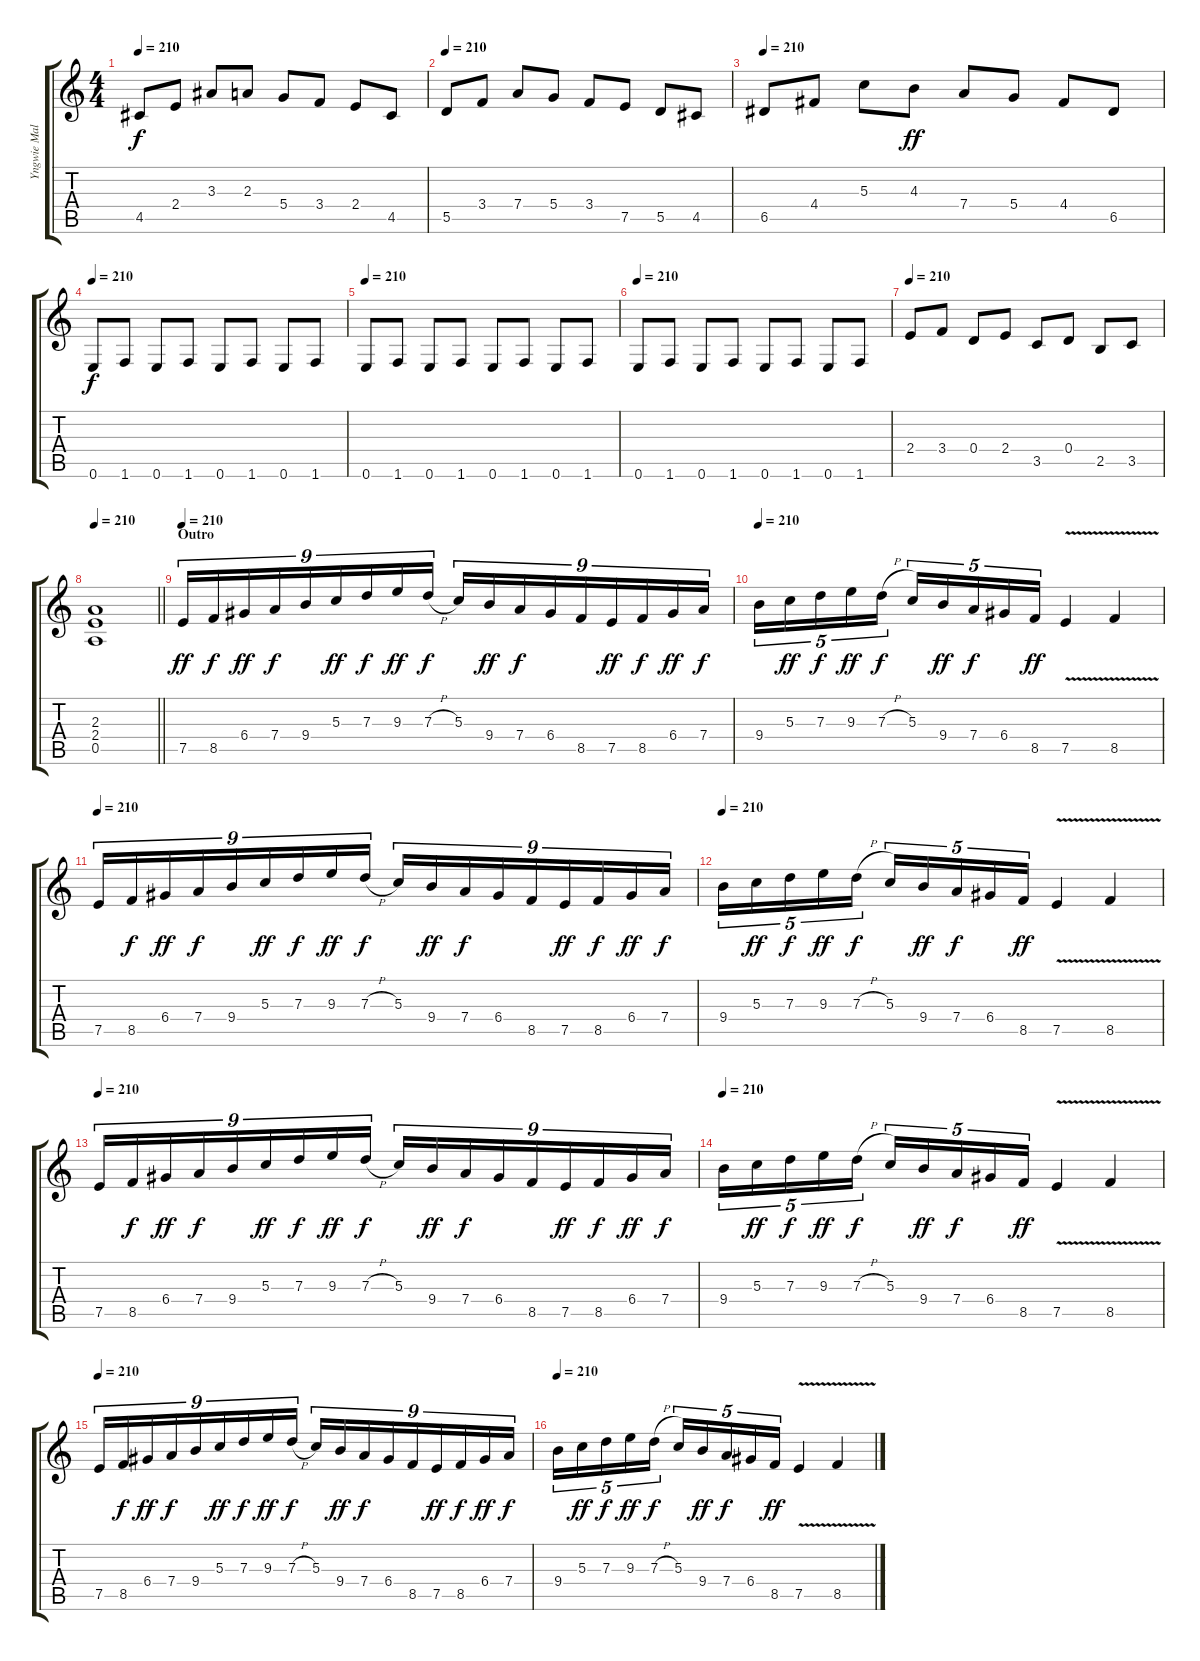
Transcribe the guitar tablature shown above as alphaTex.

\track ("Yngwie Malmsteen" "Yngwie Mal") {instrument overdrivenguitar}
\staff {score tabs}
\tuning (E4 B3 G3 D3 A2 E2) {hide}
\ts (4 4)
\tempo 210
\clef g2
\ks c
4.5.8{dy f} 2.4.8 3.3.8 2.3.8 5.4.8 3.4.8 2.4.8 4.5.8 |
\tempo 210
5.5.8 3.4.8 7.4.8 5.4.8 3.4.8 7.5.8 5.5.8 4.5.8 |
\tempo 210
6.5.8 4.4.8 5.3.8 4.3.8{dy ff} 7.4.8 5.4.8 4.4.8 6.5.8 |
\tempo 210
0.6.8{dy f} 1.6.8 0.6.8 1.6.8 0.6.8 1.6.8 0.6.8 1.6.8 |
\tempo 210
0.6.8 1.6.8 0.6.8 1.6.8 0.6.8 1.6.8 0.6.8 1.6.8 |
\tempo 210
0.6.8 1.6.8 0.6.8 1.6.8 0.6.8 1.6.8 0.6.8 1.6.8 |
\tempo 210
2.4.8 3.4.8 0.4.8 2.4.8 3.5.8 0.4.8 2.5.8 3.5.8 |
\tempo 210
\barLineRight lightlight
(2.3 2.4 0.5).1 |
\section ("" "Outro")
\tempo 210
7.5.16{tu (9 8) dy ff} 8.5.16{tu (9 8) dy f} 6.4.16{tu (9 8) dy ff} 7.4.16{tu (9 8) dy f} 9.4.16{tu (9 8)} 5.3.16{tu (9 8) dy ff} 7.3.16{tu (9 8) dy f} 9.3.16{tu (9 8) dy ff} 7.3{h}.16{tu (9 8) dy f} 5.3.16{tu (9 8)} 9.4.16{tu (9 8) dy ff} 7.4.16{tu (9 8) dy f} 6.4.16{tu (9 8)} 8.5.16{tu (9 8)} 7.5.16{tu (9 8) dy ff} 8.5.16{tu (9 8) dy f} 6.4.16{tu (9 8) dy ff} 7.4.16{tu (9 8) dy f} |
\tempo 210
9.4.16{tu (5 4)} 5.3.16{tu (5 4) dy ff} 7.3.16{tu (5 4) dy f} 9.3.16{tu (5 4) dy ff} 7.3{h}.16{tu (5 4) dy f} 5.3.16{tu (5 4)} 9.4.16{tu (5 4) dy ff} 7.4.16{tu (5 4) dy f} 6.4.16{tu (5 4)} 8.5.16{tu (5 4) dy ff} 7.5{v}.4 8.5{v}.4 |
\tempo 210
7.5.16{tu (9 8)} 8.5.16{tu (9 8) dy f} 6.4.16{tu (9 8) dy ff} 7.4.16{tu (9 8) dy f} 9.4.16{tu (9 8)} 5.3.16{tu (9 8) dy ff} 7.3.16{tu (9 8) dy f} 9.3.16{tu (9 8) dy ff} 7.3{h}.16{tu (9 8) dy f} 5.3.16{tu (9 8)} 9.4.16{tu (9 8) dy ff} 7.4.16{tu (9 8) dy f} 6.4.16{tu (9 8)} 8.5.16{tu (9 8)} 7.5.16{tu (9 8) dy ff} 8.5.16{tu (9 8) dy f} 6.4.16{tu (9 8) dy ff} 7.4.16{tu (9 8) dy f} |
\tempo 210
9.4.16{tu (5 4)} 5.3.16{tu (5 4) dy ff} 7.3.16{tu (5 4) dy f} 9.3.16{tu (5 4) dy ff} 7.3{h}.16{tu (5 4) dy f} 5.3.16{tu (5 4)} 9.4.16{tu (5 4) dy ff} 7.4.16{tu (5 4) dy f} 6.4.16{tu (5 4)} 8.5.16{tu (5 4) dy ff} 7.5{v}.4 8.5{v}.4 |
\tempo 210
7.5.16{tu (9 8)} 8.5.16{tu (9 8) dy f} 6.4.16{tu (9 8) dy ff} 7.4.16{tu (9 8) dy f} 9.4.16{tu (9 8)} 5.3.16{tu (9 8) dy ff} 7.3.16{tu (9 8) dy f} 9.3.16{tu (9 8) dy ff} 7.3{h}.16{tu (9 8) dy f} 5.3.16{tu (9 8)} 9.4.16{tu (9 8) dy ff} 7.4.16{tu (9 8) dy f} 6.4.16{tu (9 8)} 8.5.16{tu (9 8)} 7.5.16{tu (9 8) dy ff} 8.5.16{tu (9 8) dy f} 6.4.16{tu (9 8) dy ff} 7.4.16{tu (9 8) dy f} |
\tempo 210
9.4.16{tu (5 4)} 5.3.16{tu (5 4) dy ff} 7.3.16{tu (5 4) dy f} 9.3.16{tu (5 4) dy ff} 7.3{h}.16{tu (5 4) dy f} 5.3.16{tu (5 4)} 9.4.16{tu (5 4) dy ff} 7.4.16{tu (5 4) dy f} 6.4.16{tu (5 4)} 8.5.16{tu (5 4) dy ff} 7.5{v}.4 8.5{v}.4 |
\tempo 210
7.5.16{tu (9 8)} 8.5.16{tu (9 8) dy f} 6.4.16{tu (9 8) dy ff} 7.4.16{tu (9 8) dy f} 9.4.16{tu (9 8)} 5.3.16{tu (9 8) dy ff} 7.3.16{tu (9 8) dy f} 9.3.16{tu (9 8) dy ff} 7.3{h}.16{tu (9 8) dy f} 5.3.16{tu (9 8)} 9.4.16{tu (9 8) dy ff} 7.4.16{tu (9 8) dy f} 6.4.16{tu (9 8)} 8.5.16{tu (9 8)} 7.5.16{tu (9 8) dy ff} 8.5.16{tu (9 8) dy f} 6.4.16{tu (9 8) dy ff} 7.4.16{tu (9 8) dy f} |
\tempo 210
9.4.16{tu (5 4)} 5.3.16{tu (5 4) dy ff} 7.3.16{tu (5 4) dy f} 9.3.16{tu (5 4) dy ff} 7.3{h}.16{tu (5 4) dy f} 5.3.16{tu (5 4)} 9.4.16{tu (5 4) dy ff} 7.4.16{tu (5 4) dy f} 6.4.16{tu (5 4)} 8.5.16{tu (5 4) dy ff} 7.5{v}.4 8.5{v}.4
